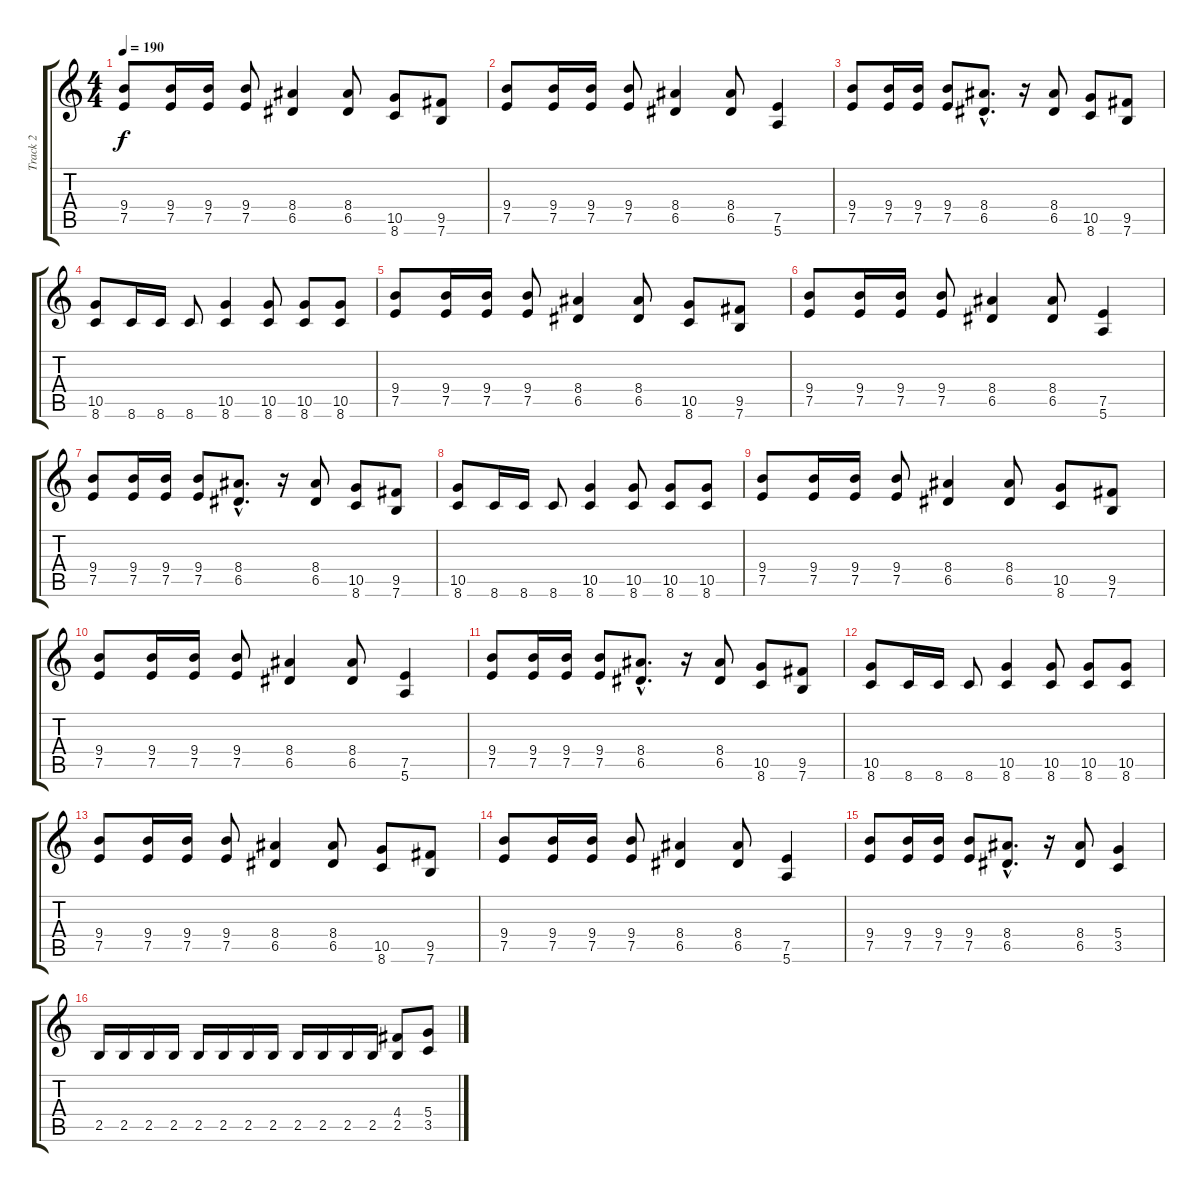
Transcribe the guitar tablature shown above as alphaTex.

\track ("Track 2" "Track 2") {instrument distortionguitar}
\staff {score tabs}
\tuning (E4 B3 G3 D3 A2 E2) {hide}
\ts (4 4)
\tempo 190
\clef g2
\ks c
(9.4 7.5).8{dy f instrument distortionguitar} (9.4 7.5).16 (9.4 7.5).16 (9.4 7.5).8 (8.4 6.5).4 (8.4 6.5).8 (10.5 8.6).8 (9.5 7.6).8 |
(9.4 7.5).8 (9.4 7.5).16 (9.4 7.5).16 (9.4 7.5).8 (8.4 6.5).4 (8.4 6.5).8 (7.5 5.6).4 |
(9.4 7.5).8 (9.4 7.5).16 (9.4 7.5).16 (9.4 7.5).8 (8.4{hac} 6.5{hac}).8{d} r.16 (8.4 6.5).8 (10.5 8.6).8 (9.5 7.6).8 |
(10.5 8.6).8 8.6.16 8.6.16 8.6.8 (10.5 8.6).4 (10.5 8.6).8 (10.5 8.6).8 (10.5 8.6).8 |
(9.4 7.5).8 (9.4 7.5).16 (9.4 7.5).16 (9.4 7.5).8 (8.4 6.5).4 (8.4 6.5).8 (10.5 8.6).8 (9.5 7.6).8 |
(9.4 7.5).8 (9.4 7.5).16 (9.4 7.5).16 (9.4 7.5).8 (8.4 6.5).4 (8.4 6.5).8 (7.5 5.6).4 |
(9.4 7.5).8 (9.4 7.5).16 (9.4 7.5).16 (9.4 7.5).8 (8.4{hac} 6.5{hac}).8{d} r.16 (8.4 6.5).8 (10.5 8.6).8 (9.5 7.6).8 |
(10.5 8.6).8 8.6.16 8.6.16 8.6.8 (10.5 8.6).4 (10.5 8.6).8 (10.5 8.6).8 (10.5 8.6).8 |
(9.4 7.5).8 (9.4 7.5).16 (9.4 7.5).16 (9.4 7.5).8 (8.4 6.5).4 (8.4 6.5).8 (10.5 8.6).8 (9.5 7.6).8 |
(9.4 7.5).8 (9.4 7.5).16 (9.4 7.5).16 (9.4 7.5).8 (8.4 6.5).4 (8.4 6.5).8 (7.5 5.6).4 |
(9.4 7.5).8 (9.4 7.5).16 (9.4 7.5).16 (9.4 7.5).8 (8.4{hac} 6.5{hac}).8{d} r.16 (8.4 6.5).8 (10.5 8.6).8 (9.5 7.6).8 |
(10.5 8.6).8 8.6.16 8.6.16 8.6.8 (10.5 8.6).4 (10.5 8.6).8 (10.5 8.6).8 (10.5 8.6).8 |
(9.4 7.5).8 (9.4 7.5).16 (9.4 7.5).16 (9.4 7.5).8 (8.4 6.5).4 (8.4 6.5).8 (10.5 8.6).8 (9.5 7.6).8 |
(9.4 7.5).8 (9.4 7.5).16 (9.4 7.5).16 (9.4 7.5).8 (8.4 6.5).4 (8.4 6.5).8 (7.5 5.6).4 |
(9.4 7.5).8 (9.4 7.5).16 (9.4 7.5).16 (9.4 7.5).8 (8.4{hac} 6.5{hac}).8{d} r.16 (8.4 6.5).8 (5.4 3.5).4 |
2.5.16 2.5.16 2.5.16 2.5.16 2.5.16 2.5.16 2.5.16 2.5.16 2.5.16 2.5.16 2.5.16 2.5.16 (4.4 2.5).8 (5.4 3.5).8
